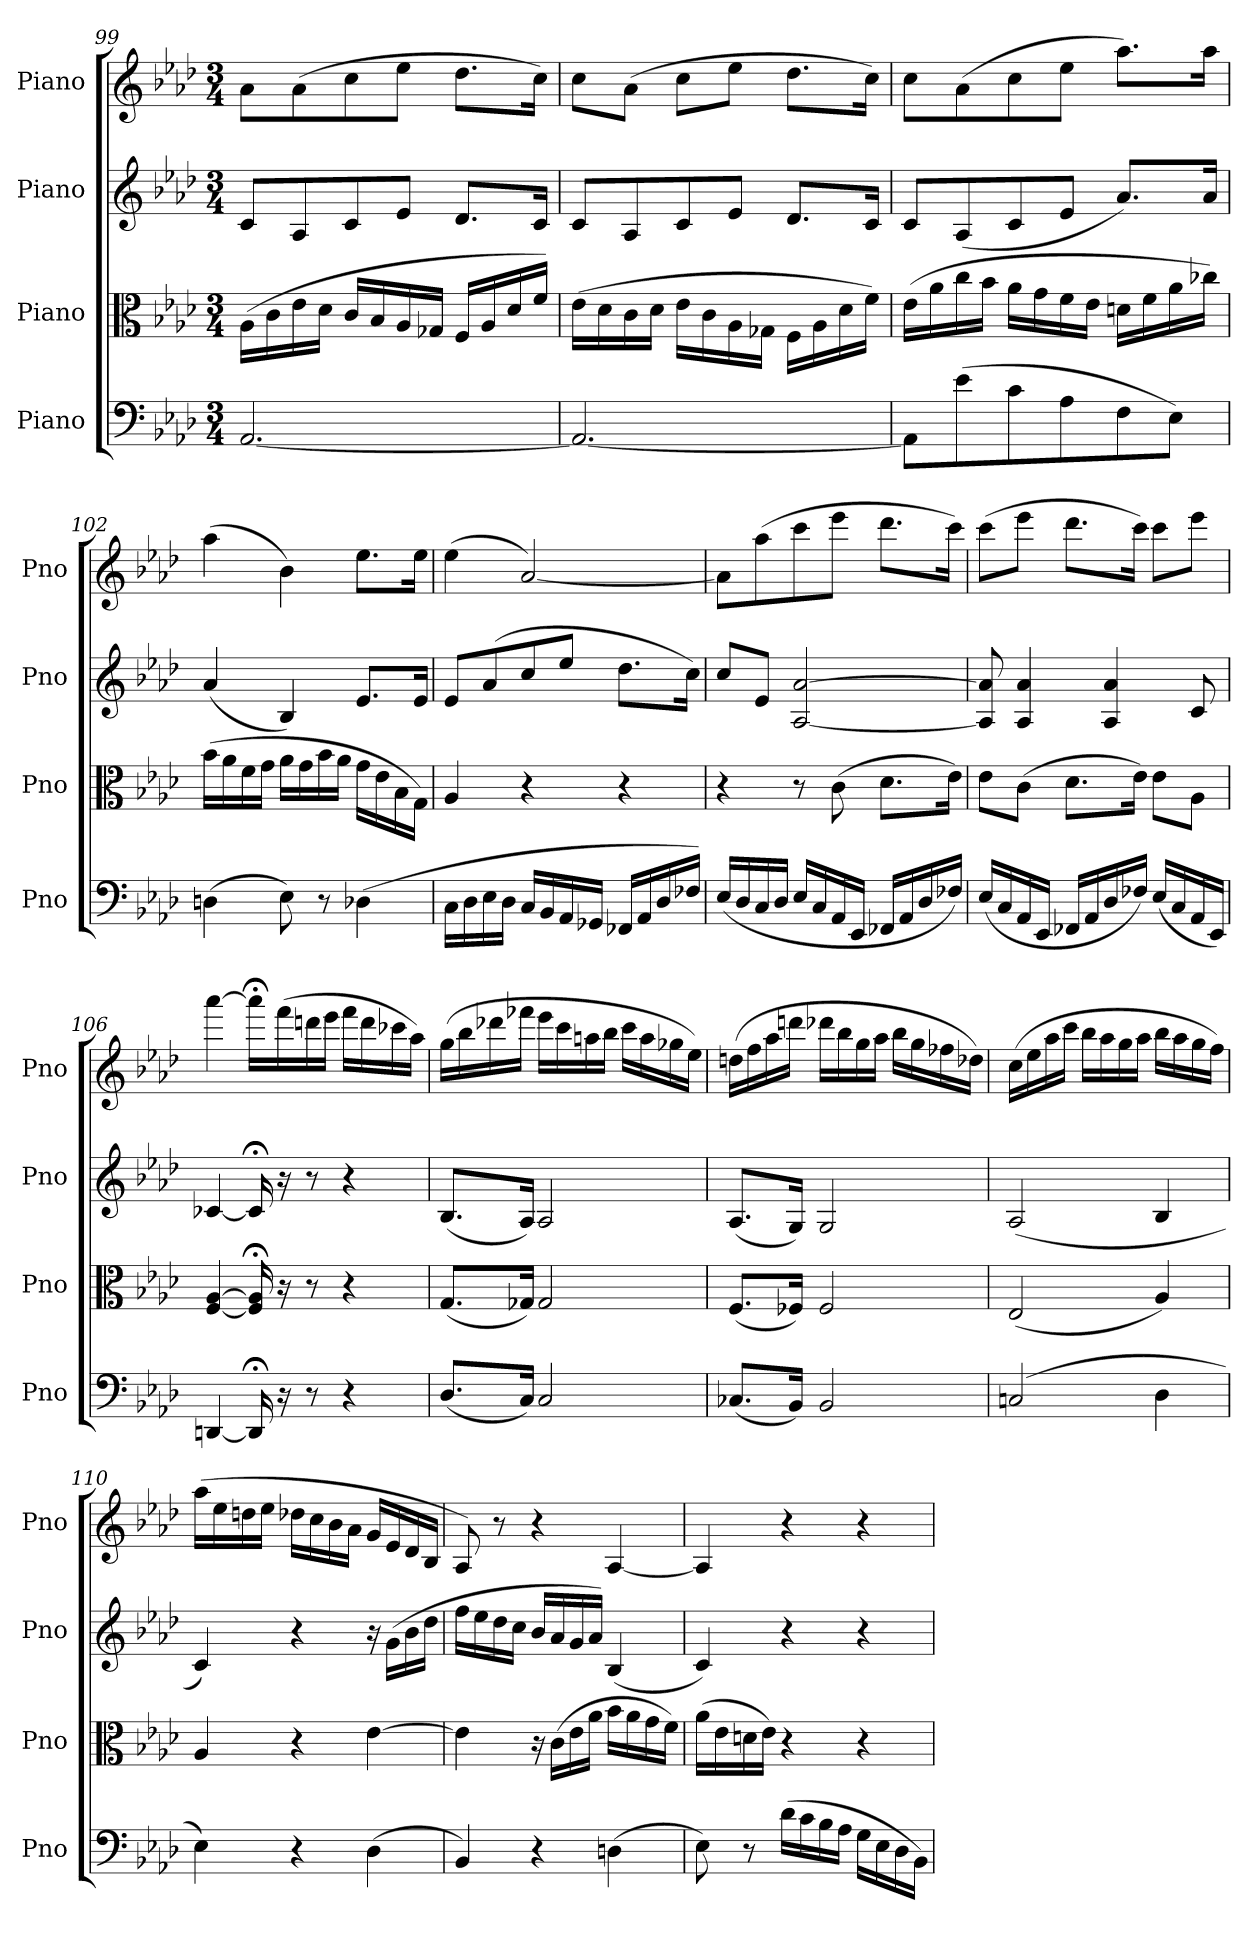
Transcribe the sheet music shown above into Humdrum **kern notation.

**kern	**kern	**kern	**kern
*part4	*part3	*part2	*part1
*staff4	*staff3	*staff2	*staff1
*I"Piano	*I"Piano	*I"Piano	*I"Piano
*I'Pno	*I'Pno	*I'Pno	*I'Pno
!!LO:LB:g=z
*clefF4	*clefC3	*clefG2	*clefG2
*k[b-e-a-d-]	*k[b-e-a-d-]	*k[b-e-a-d-]	*k[b-e-a-d-]
*M3/4	*M3/4	*M3/4	*M3/4
=99	=99	=99	=99
[2.AA-/	(16A-\LL	8c/L	8a-\L
.	16c\	.	.
.	16e-\	8A-/	(>8a-\
.	16d-\JJ	.	.
.	16c/LL	8c/	8cc\
.	16B-/	.	.
.	16A-/	8e-/J	8ee-\J
.	16G-X/JJ	.	.
.	16F/LL	8.d-/L	8.dd-\L
.	16A-/	.	.
.	16d-/	.	.
.	16f/JJ)	16c/Jk	16cc\Jk)
=100	=100	=100	=100
2.AA-/_	(>16e-\LL	8c/L	8cc\L
.	16d-\	.	.
.	16c\	8A-/	(>8a-\J
.	16d-\JJ	.	.
.	16e-\LL	8c/	8cc\L
.	16c\	.	.
.	16A-\	8e-/J	8ee-\J
.	16G-X\JJ	.	.
.	16F\LL	8.d-/L	8.dd-\L
.	16A-\	.	.
.	16d-\	.	.
.	16f\JJ)	16c/Jk	16cc\Jk)
=101	=101	=101	=101
8AA-\L]	(>16e-\LL	8c/L	8cc\L
.	16a-\	.	.
(>8e-\	16cc\	(8A-/	(>8a-\
.	16b-\JJ	.	.
8c\	16a-\LL	8c/	8cc\
.	16g\	.	.
8A-\	16f\	8e-/J	8ee-\J
.	16e-\JJ	.	.
8F\	16dn\LL	8.a-/L)	8.aa-\L)
.	16f\	.	.
8E-\J)	16a-\	.	.
.	16cc-X\JJ)	16a-/Jk	16aa-\Jk
=102	=102	=102	=102
(>4Dn\	(>16b-\LL	(4a-/	(>4aa-\
.	16a-\	.	.
.	16f\	.	.
.	16g\JJ	.	.
8E-\)	16a-\LL	4B-/)	4b-\)
.	16g\	.	.
8r	16b-\	.	.
.	16a-\JJ	.	.
(>4D-X\	16g\LL	8.e-/L	8.ee-\L
.	16e-\	.	.
.	16B-\	.	.
.	16G\JJ)	16e-/Jk	16ee-\Jk
=103	=103	=103	=103
16C\LL	4A-/	8e-/L	(>4ee-\
16D-\	.	.	.
16E-\	.	(>8a-/	.
16D-\JJ	.	.	.
16C/LL	4r	8cc/	[2a-/)
16BB-/	.	.	.
16AA-/	.	8ee-/J	.
16GG-X/JJ	.	.	.
16FF-X/LL	4r	8.dd-\L	.
16AA-/	.	.	.
16D-/	.	.	.
16F-X/JJ)	.	16cc\Jk)	.
!!LO:PB:g=z
=104	=104	=104	=104
(16E-/LL	4r	8cc/L	8a-\L]
16D-/	.	.	.
16C/	.	8e-/J	(>8aa-\
16D-/JJ	.	.	.
16E-/LL	8r	[2A-/ [2a-/	8ccc\
16C/	.	.	.
16AA-/	(>8c\	.	8eee-\J
16EE-/JJ	.	.	.
16FF-X/LL	8.d-\L	.	8.ddd-\L
16AA-/	.	.	.
16D-/	.	.	.
16F-X/JJ)	16e-\Jk)	.	16ccc\Jk)
=105	=105	=105	=105
(16E-/LL	8e-\L	8A-/] 8a-/]	(>8ccc\L
16C/	.	.	.
16AA-/	(>8c\J	4A-/ 4a-/	8eee-\J
16EE-/JJ	.	.	.
16FF-X/LL	8.d-\L	.	8.ddd-\L
16AA-/	.	.	.
16D-/	.	4A-/ 4a-/	.
16F-X/JJ)	16e-\Jk)	.	16ccc\Jk)
(16E-/LL	8e-\L	.	8ccc\L
16C/	.	.	.
16AA-/	8A-\J	8c/	8eee-\J
16EE-/JJ)	.	.	.
=106	=106	=106	=106
[4DDn/	[4F/ [4A-/	[4c-X/	[4aaa-\
16DD;</]	16F/];< 16A-/];<	16c-;</]	16aaa-;<\LL]
16r	16r	16r	(>16fff\
8r	8r	8r	16dddn\
.	.	.	16eee-\JJ
4r	4r	4r	16fff\LL
.	.	.	16ddd\
.	.	.	16ccc-X\
.	.	.	16aa-\JJ)
=107	=107	=107	=107
(8.D-/L	(8.G/L	(8.B-/L	(>16gg\LL
.	.	.	16bb-\
.	.	.	16ddd-X\
16C/Jk)	16G-X/Jk)	16A-/Jk)	16fff-X\JJ
2C/	2G-/	2A-/	16eee-\LL
.	.	.	16ccc\
.	.	.	16aan\
.	.	.	16bb-\JJ
.	.	.	16ccc\LL
.	.	.	16aa\
.	.	.	16gg-X\
.	.	.	16ee-\JJ)
!!LO:LB:g=z
=108	=108	=108	=108
(8.C-X/L	(8.F/L	(8.A-/L	(>16ddn\LL
.	.	.	16ff\
.	.	.	16aa-\
16BB-/Jk)	16F-X/Jk)	16G/Jk)	16dddn\JJ
2BB-/	2F-/	2G/	16ddd-X\LL
.	.	.	16bb-\
.	.	.	16gg\
.	.	.	16aa-\JJ
.	.	.	16bb-\LL
.	.	.	16gg\
.	.	.	16ff-X\
.	.	.	16dd-X\JJ)
=109	=109	=109	=109
(>2Cn/	(2E-/	(2A-/	(>16cc\LL
.	.	.	16ee-\
.	.	.	16aa-\
.	.	.	16ccc\JJ
.	.	.	16bb-\LL
.	.	.	16aa-\
.	.	.	16gg\
.	.	.	16aa-\JJ
4D-\	4A-/)	4B-/	16bb-\LL
.	.	.	16aa-\
.	.	.	16gg\
.	.	.	16ff\JJ)
=110	=110	=110	=110
4E-\)	4A-/	4c/)	(>16aa-\LL
.	.	.	16ee-\
.	.	.	16ddn\
.	.	.	16ee-\JJ
4r	4r	4r	16dd-X\LL
.	.	.	16cc\
.	.	.	16b-\
.	.	.	16a-\JJ
(>4D-\	[4e-\	16r	16g/LL
.	.	(>16g\LL	16e-/
.	.	16b-\	16d-/
.	.	16dd-\JJ	16B-/JJ
=111	=111	=111	=111
4BB-/)	4e-\]	16ff\LL	8A-/)
.	.	16ee-\	.
.	.	16dd-\	8r
.	.	16cc\JJ	.
4r	16r	16b-/LL	4r
.	(>16c\LL	16a-/	.
.	16e-\	16g/	.
.	16a-\JJ	16a-/JJ)	.
(>4Dn\	16b-\LL	(4B-/	[4A-/
.	16a-\	.	.
.	16g\	.	.
.	16f\JJ)	.	.
!!LO:LB:g=z
=112	=112	=112	=112
8E-\)	(>16a-\LL	4c/)	4A-/]
.	16e-\	.	.
8r	16dn\	.	.
.	16e-\JJ)	.	.
(>16d-\LL	4r	4r	4r
16c\	.	.	.
16B-\	.	.	.
16A-\JJ	.	.	.
16G\LL	4r	4r	4r
16E-\	.	.	.
16D-\	.	.	.
16BB-\JJ)	.	.	.
=	=	=	=
*-	*-	*-	*-
